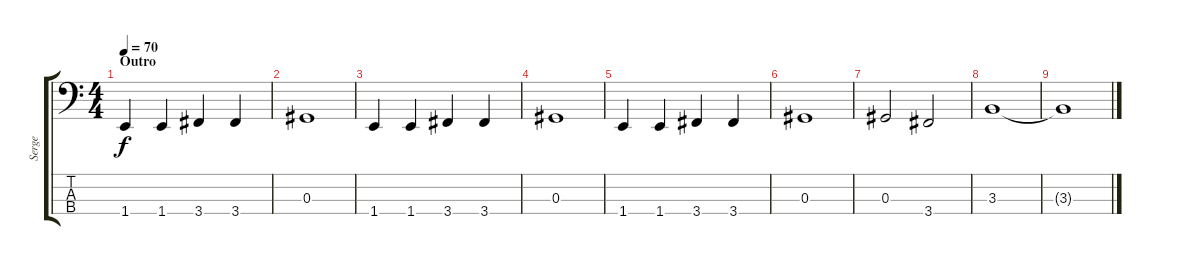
\track ("Serge" "Serge") {instrument electricbassfinger}
\staff {score tabs}
\tuning (Gb2 Db2 Ab1 Eb1) {hide}
\ts (4 4)
\section ("" "Outro")
\tempo 70
\clef f4
\ks c
1.4.4{dy f} 1.4.4 3.4.4 3.4.4 |
0.3.1 |
1.4.4 1.4.4 3.4.4 3.4.4 |
0.3.1 |
1.4.4 1.4.4 3.4.4 3.4.4 |
0.3.1 |
0.3.2 3.4.2 |
3.3.1 |
3.3{t}.1
